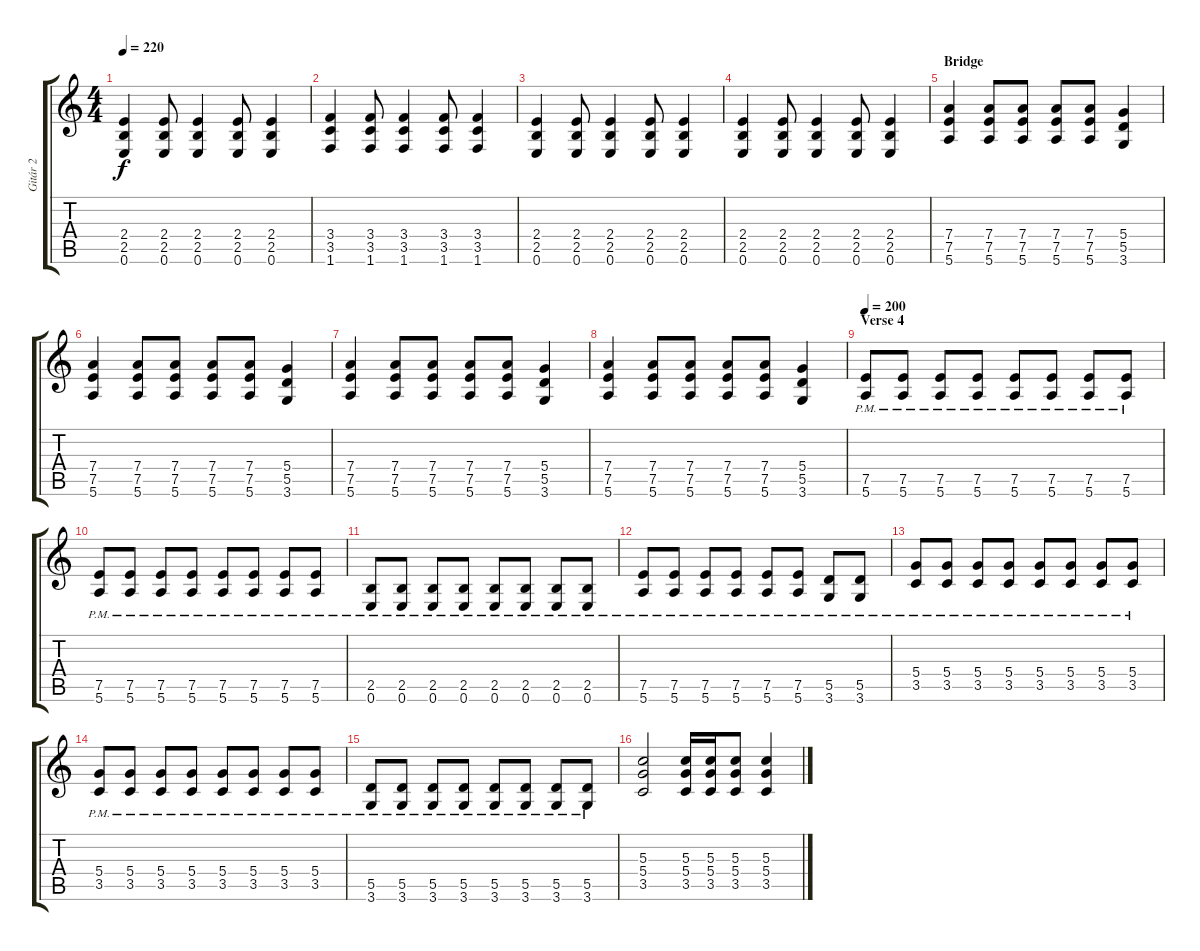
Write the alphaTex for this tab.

\track ("Gitár 2" "Gitár 2") {instrument acousticguitarnylon}
\staff {score tabs}
\tuning (E4 B3 G3 D3 A2 E2) {hide}
\ts (4 4)
\tempo 220
\clef g2
\ks c
(2.4 2.5 0.6).4{dy f} (2.4 2.5 0.6).8 (2.4 2.5 0.6).4 (2.4 2.5 0.6).8 (2.4 2.5 0.6).4 |
(3.4 3.5 1.6).4 (3.4 3.5 1.6).8 (3.4 3.5 1.6).4 (3.4 3.5 1.6).8 (3.4 3.5 1.6).4 |
(2.4 2.5 0.6).4 (2.4 2.5 0.6).8 (2.4 2.5 0.6).4 (2.4 2.5 0.6).8 (2.4 2.5 0.6).4 |
(2.4 2.5 0.6).4 (2.4 2.5 0.6).8 (2.4 2.5 0.6).4 (2.4 2.5 0.6).8 (2.4 2.5 0.6).4 |
\section ("" "Bridge")
(7.4 7.5 5.6).4 (7.4 7.5 5.6).8 (7.4 7.5 5.6).8 (7.4 7.5 5.6).8 (7.4 7.5 5.6).8 (5.4 5.5 3.6).4 |
(7.4 7.5 5.6).4 (7.4 7.5 5.6).8 (7.4 7.5 5.6).8 (7.4 7.5 5.6).8 (7.4 7.5 5.6).8 (5.4 5.5 3.6).4 |
(7.4 7.5 5.6).4 (7.4 7.5 5.6).8 (7.4 7.5 5.6).8 (7.4 7.5 5.6).8 (7.4 7.5 5.6).8 (5.4 5.5 3.6).4 |
(7.4 7.5 5.6).4 (7.4 7.5 5.6).8 (7.4 7.5 5.6).8 (7.4 7.5 5.6).8 (7.4 7.5 5.6).8 (5.4 5.5 3.6).4 |
\section ("" "Verse 4")
\tempo 200
(7.5{pm} 5.6{pm}).8{instrument electricguitarmuted} (7.5{pm} 5.6{pm}).8 (7.5{pm} 5.6{pm}).8 (7.5{pm} 5.6{pm}).8 (7.5{pm} 5.6{pm}).8 (7.5{pm} 5.6{pm}).8 (7.5{pm} 5.6{pm}).8 (7.5{pm} 5.6{pm}).8 |
(7.5{pm} 5.6{pm}).8 (7.5{pm} 5.6{pm}).8 (7.5{pm} 5.6{pm}).8 (7.5{pm} 5.6{pm}).8 (7.5{pm} 5.6{pm}).8 (7.5{pm} 5.6{pm}).8 (7.5{pm} 5.6{pm}).8 (7.5{pm} 5.6{pm}).8 |
(2.5{pm} 0.6{pm}).8 (2.5{pm} 0.6{pm}).8 (2.5{pm} 0.6{pm}).8 (2.5{pm} 0.6{pm}).8 (2.5{pm} 0.6{pm}).8 (2.5{pm} 0.6{pm}).8 (2.5{pm} 0.6{pm}).8 (2.5{pm} 0.6{pm}).8 |
(7.5{pm} 5.6{pm}).8 (7.5{pm} 5.6{pm}).8 (7.5{pm} 5.6{pm}).8 (7.5{pm} 5.6{pm}).8 (7.5{pm} 5.6{pm}).8 (7.5{pm} 5.6{pm}).8 (5.5{pm} 3.6{pm}).8 (5.5{pm} 3.6{pm}).8 |
(5.4{pm} 3.5{pm}).8 (5.4{pm} 3.5{pm}).8 (5.4{pm} 3.5{pm}).8 (5.4{pm} 3.5{pm}).8 (5.4{pm} 3.5{pm}).8 (5.4{pm} 3.5{pm}).8 (5.4{pm} 3.5{pm}).8 (5.4{pm} 3.5{pm}).8 |
(5.4{pm} 3.5{pm}).8 (5.4{pm} 3.5{pm}).8 (5.4{pm} 3.5{pm}).8 (5.4{pm} 3.5{pm}).8 (5.4{pm} 3.5{pm}).8 (5.4{pm} 3.5{pm}).8 (5.4{pm} 3.5{pm}).8 (5.4{pm} 3.5{pm}).8 |
(5.5{pm} 3.6{pm}).8 (5.5{pm} 3.6{pm}).8 (5.5{pm} 3.6{pm}).8 (5.5{pm} 3.6{pm}).8 (5.5{pm} 3.6{pm}).8 (5.5{pm} 3.6{pm}).8 (5.5{pm} 3.6{pm}).8 (5.5{pm} 3.6{pm}).8 |
(5.3 5.4 3.5).2{instrument overdrivenguitar} (5.3 5.4 3.5).16 (5.3 5.4 3.5).16 (5.3 5.4 3.5).8 (5.3 5.4 3.5).4
